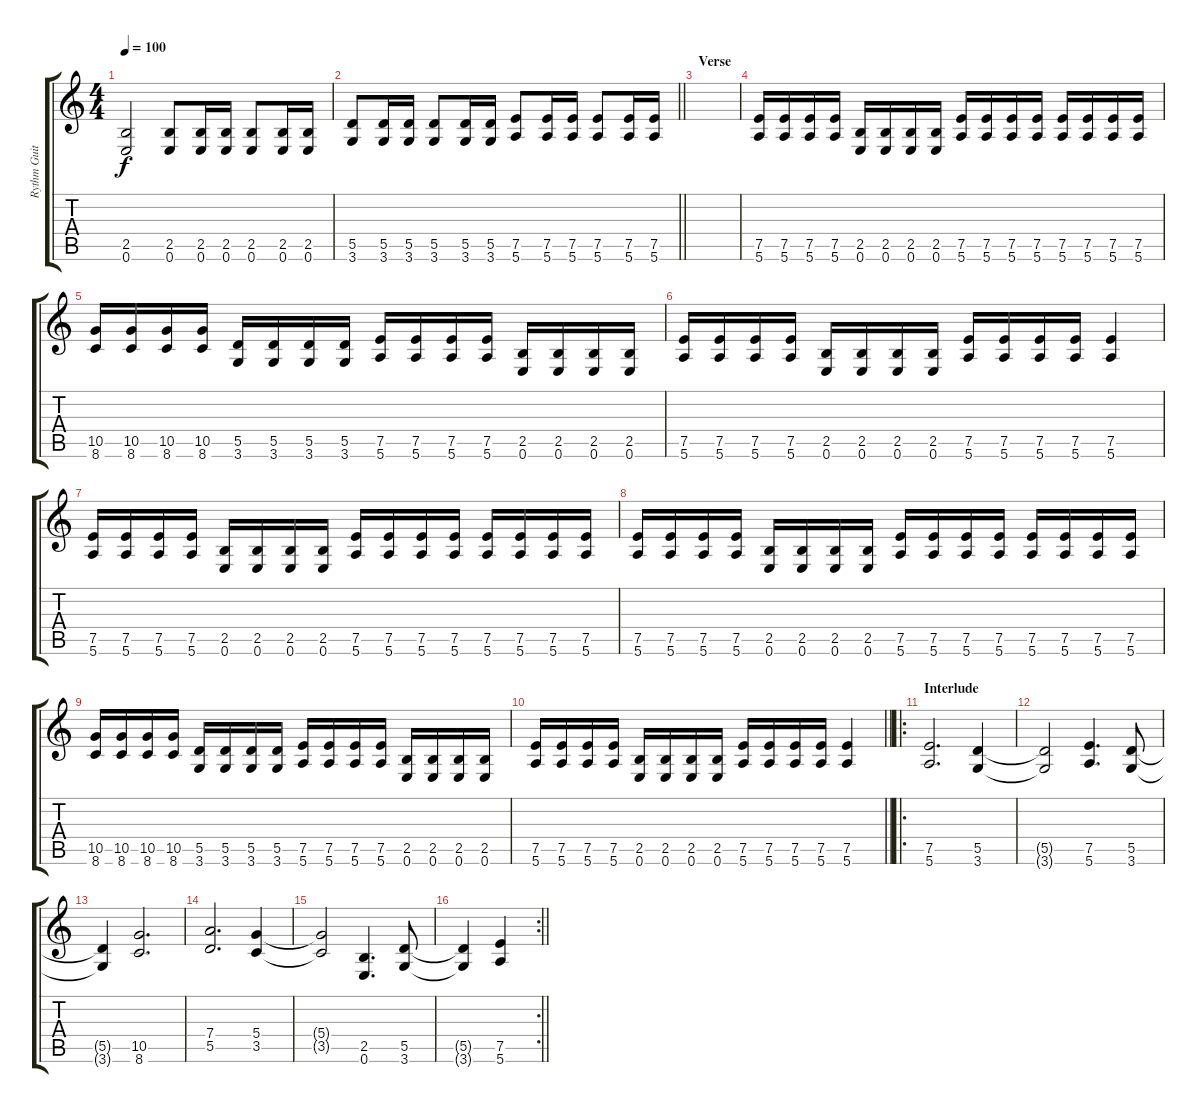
\track ("Rythm Guitar" "Rythm Guit") {instrument distortionguitar}
\staff {score tabs}
\tuning (E4 B3 G3 D3 A2 E2) {hide}
\ts (4 4)
\tempo 100
\clef g2
\ks c
(2.5 0.6).2{dy f} (2.5 0.6).8 (2.5 0.6).16 (2.5 0.6).16 (2.5 0.6).8 (2.5 0.6).16 (2.5 0.6).16 |
\barLineRight lightlight
(5.5 3.6).8 (5.5 3.6).16 (5.5 3.6).16 (5.5 3.6).8 (5.5 3.6).16 (5.5 3.6).16 (7.5 5.6).8 (7.5 5.6).16 (7.5 5.6).16 (7.5 5.6).8 (7.5 5.6).16 (7.5 5.6).16 |
\section ("" "Verse")
|
(7.5 5.6).16 (7.5 5.6).16 (7.5 5.6).16 (7.5 5.6).16 (2.5 0.6).16 (2.5 0.6).16 (2.5 0.6).16 (2.5 0.6).16 (7.5 5.6).16 (7.5 5.6).16 (7.5 5.6).16 (7.5 5.6).16 (7.5 5.6).16 (7.5 5.6).16 (7.5 5.6).16 (7.5 5.6).16 |
(10.5 8.6).16 (10.5 8.6).16 (10.5 8.6).16 (10.5 8.6).16 (5.5 3.6).16 (5.5 3.6).16 (5.5 3.6).16 (5.5 3.6).16 (7.5 5.6).16 (7.5 5.6).16 (7.5 5.6).16 (7.5 5.6).16 (2.5 0.6).16 (2.5 0.6).16 (2.5 0.6).16 (2.5 0.6).16 |
(7.5 5.6).16 (7.5 5.6).16 (7.5 5.6).16 (7.5 5.6).16 (2.5 0.6).16 (2.5 0.6).16 (2.5 0.6).16 (2.5 0.6).16 (7.5 5.6).16 (7.5 5.6).16 (7.5 5.6).16 (7.5 5.6).16 (7.5 5.6).4 |
(7.5 5.6).16 (7.5 5.6).16 (7.5 5.6).16 (7.5 5.6).16 (2.5 0.6).16 (2.5 0.6).16 (2.5 0.6).16 (2.5 0.6).16 (7.5 5.6).16 (7.5 5.6).16 (7.5 5.6).16 (7.5 5.6).16 (7.5 5.6).16 (7.5 5.6).16 (7.5 5.6).16 (7.5 5.6).16 |
(7.5 5.6).16 (7.5 5.6).16 (7.5 5.6).16 (7.5 5.6).16 (2.5 0.6).16 (2.5 0.6).16 (2.5 0.6).16 (2.5 0.6).16 (7.5 5.6).16 (7.5 5.6).16 (7.5 5.6).16 (7.5 5.6).16 (7.5 5.6).16 (7.5 5.6).16 (7.5 5.6).16 (7.5 5.6).16 |
(10.5 8.6).16 (10.5 8.6).16 (10.5 8.6).16 (10.5 8.6).16 (5.5 3.6).16 (5.5 3.6).16 (5.5 3.6).16 (5.5 3.6).16 (7.5 5.6).16 (7.5 5.6).16 (7.5 5.6).16 (7.5 5.6).16 (2.5 0.6).16 (2.5 0.6).16 (2.5 0.6).16 (2.5 0.6).16 |
\barLineRight lightlight
(7.5 5.6).16 (7.5 5.6).16 (7.5 5.6).16 (7.5 5.6).16 (2.5 0.6).16 (2.5 0.6).16 (2.5 0.6).16 (2.5 0.6).16 (7.5 5.6).16 (7.5 5.6).16 (7.5 5.6).16 (7.5 5.6).16 (7.5 5.6).4 |
\ro
\section ("" "Interlude")
(7.5 5.6).2{d} (5.5 3.6).4 |
(5.5{t} 3.6{t}).2 (7.5 5.6).4{d} (5.5 3.6).8 |
(5.5{t} 3.6{t}).4 (10.5 8.6).2{d} |
(7.4 5.5).2{d} (5.4 3.5).4 |
(5.4{t} 3.5{t}).2 (2.5 0.6).4{d} (5.5 3.6).8 |
\rc 2
\barLineRight lightlight
(5.5{t} 3.6{t}).4 (7.5 5.6).4
